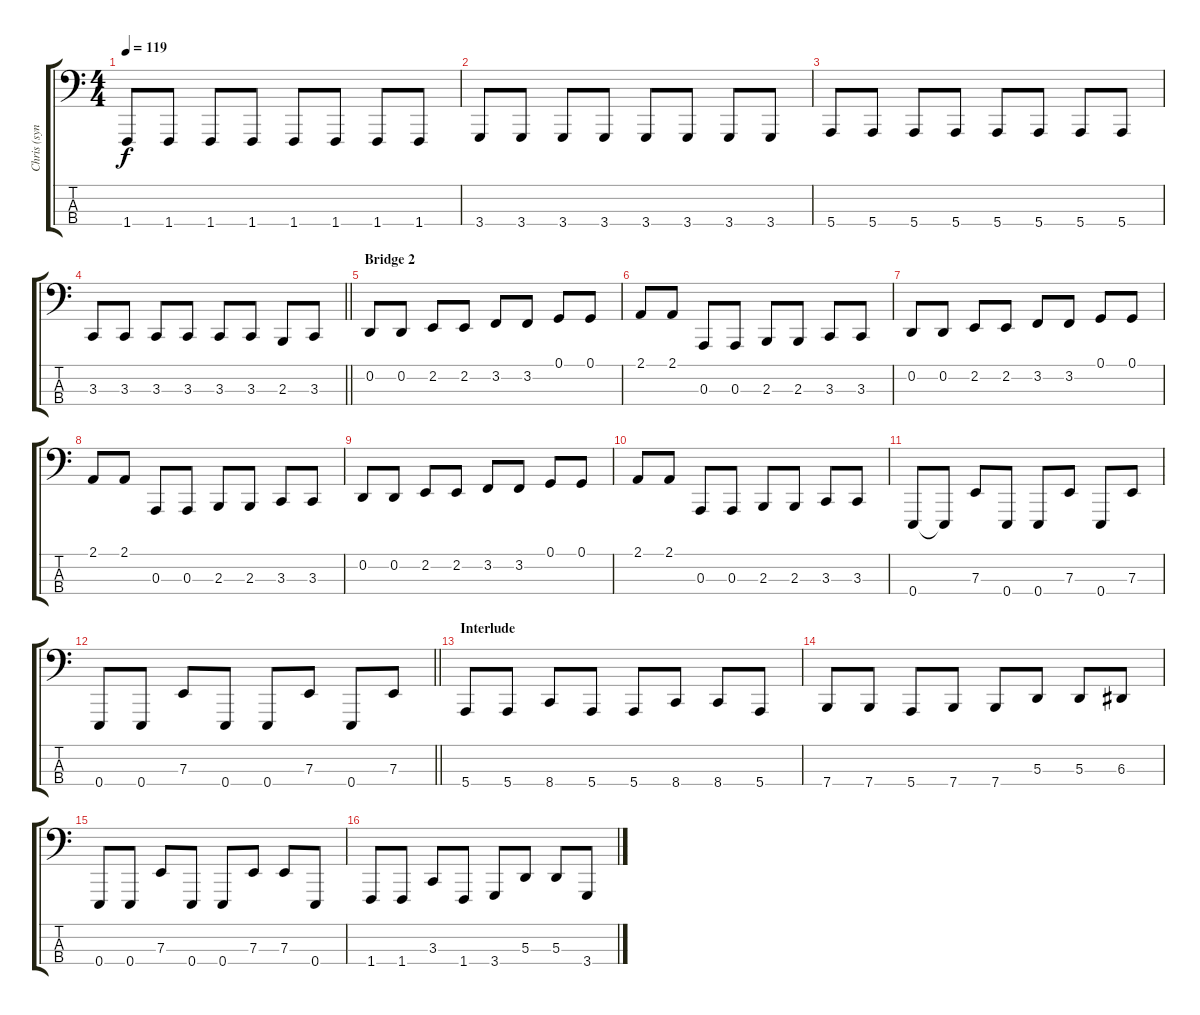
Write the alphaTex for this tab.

\track ("Chris (synth)" "Chris (syn") {solo instrument lead2sawtooth}
\staff {score tabs}
\tuning (G2 D2 A1 E1) {hide}
\ts (4 4)
\tempo 119
\clef f4
\ks c
1.4.8{dy f} 1.4.8 1.4.8 1.4.8 1.4.8 1.4.8 1.4.8 1.4.8 |
3.4.8 3.4.8 3.4.8 3.4.8 3.4.8 3.4.8 3.4.8 3.4.8 |
5.4.8 5.4.8 5.4.8 5.4.8 5.4.8 5.4.8 5.4.8 5.4.8 |
\barLineRight lightlight
3.3.8 3.3.8 3.3.8 3.3.8 3.3.8 3.3.8 2.3.8 3.3.8 |
\section ("" "Bridge 2")
0.2.8 0.2.8 2.2.8 2.2.8 3.2.8 3.2.8 0.1.8 0.1.8 |
2.1.8 2.1.8 0.3.8 0.3.8 2.3.8 2.3.8 3.3.8 3.3.8 |
0.2.8 0.2.8 2.2.8 2.2.8 3.2.8 3.2.8 0.1.8 0.1.8 |
2.1.8 2.1.8 0.3.8 0.3.8 2.3.8 2.3.8 3.3.8 3.3.8 |
0.2.8 0.2.8 2.2.8 2.2.8 3.2.8 3.2.8 0.1.8 0.1.8 |
2.1.8 2.1.8 0.3.8 0.3.8 2.3.8 2.3.8 3.3.8 3.3.8 |
0.4.8 0.4{t}.8 7.3.8 0.4.8 0.4.8 7.3.8 0.4.8 7.3.8 |
\barLineRight lightlight
0.4.8 0.4.8 7.3.8 0.4.8 0.4.8 7.3.8 0.4.8 7.3.8 |
\section ("" "Interlude")
5.4.8 5.4.8 8.4.8 5.4.8 5.4.8 8.4.8 8.4.8 5.4.8 |
7.4.8 7.4.8 5.4.8 7.4.8 7.4.8 5.3.8 5.3.8 6.3.8 |
0.4.8 0.4.8 7.3.8 0.4.8 0.4.8 7.3.8 7.3.8 0.4.8 |
1.4.8 1.4.8 3.3.8 1.4.8 3.4.8 5.3.8 5.3.8 3.4.8
